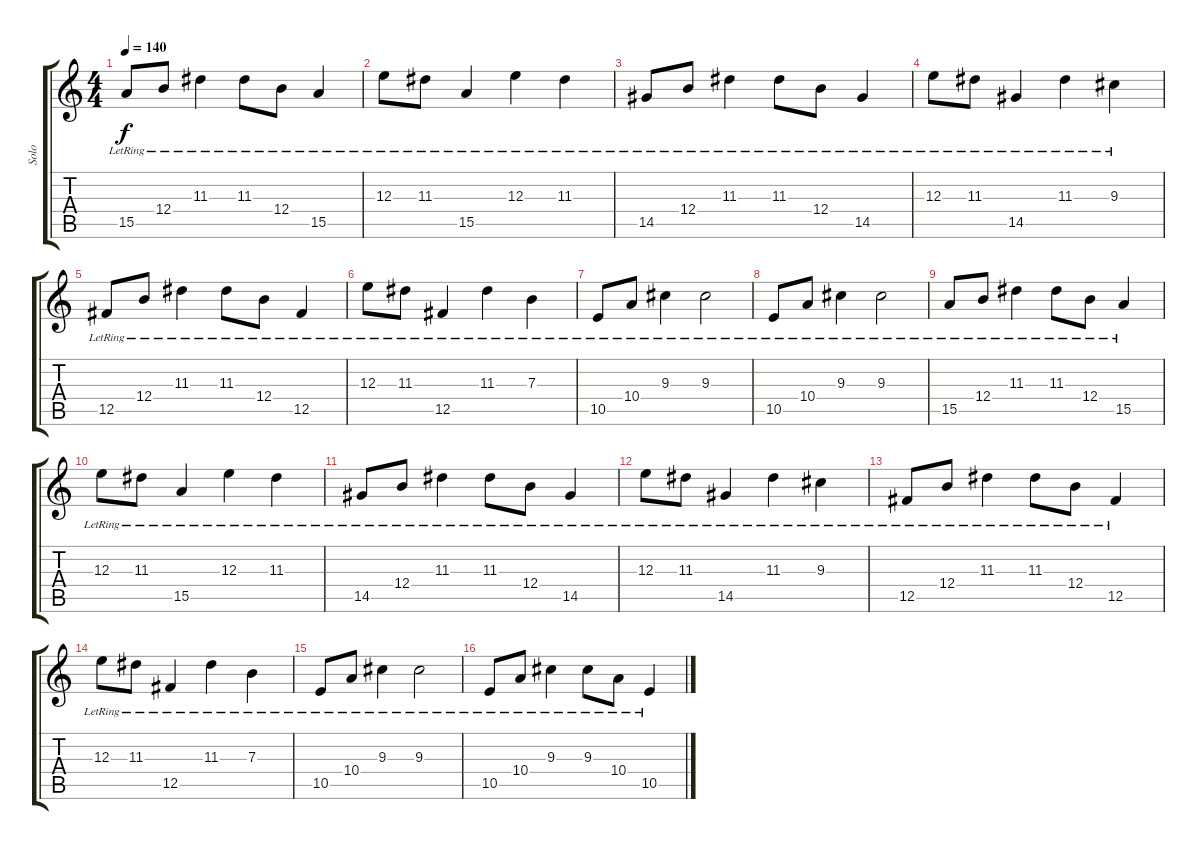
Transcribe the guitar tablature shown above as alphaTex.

\track ("Solo" "Solo") {instrument acousticguitarsteel}
\staff {score tabs}
\tuning (E4 B3 E3 B2 Gb2 B1) {hide}
\ts (4 4)
\tempo 140
\clef g2
\ks c
15.5{lr}.8{dy f} 12.4{lr}.8 11.3{lr}.4 11.3{lr}.8 12.4{lr}.8 15.5{lr}.4 |
12.3{lr}.8 11.3{lr}.8 15.5{lr}.4 12.3{lr}.4 11.3{lr}.4 |
14.5{lr}.8 12.4{lr}.8 11.3{lr}.4 11.3{lr}.8 12.4{lr}.8 14.5{lr}.4 |
12.3{lr}.8 11.3{lr}.8 14.5{lr}.4 11.3{lr}.4 9.3{lr}.4 |
12.5{lr}.8 12.4{lr}.8 11.3{lr}.4 11.3{lr}.8 12.4{lr}.8 12.5{lr}.4 |
12.3{lr}.8 11.3{lr}.8 12.5{lr}.4 11.3{lr}.4 7.3{lr}.4 |
10.5{lr}.8 10.4{lr}.8 9.3{lr}.4 9.3{lr}.2 |
10.5{lr}.8 10.4{lr}.8 9.3{lr}.4 9.3{lr}.2 |
15.5{lr}.8 12.4{lr}.8 11.3{lr}.4 11.3{lr}.8 12.4{lr}.8 15.5{lr}.4 |
12.3{lr}.8 11.3{lr}.8 15.5{lr}.4 12.3{lr}.4 11.3{lr}.4 |
14.5{lr}.8 12.4{lr}.8 11.3{lr}.4 11.3{lr}.8 12.4{lr}.8 14.5{lr}.4 |
12.3{lr}.8 11.3{lr}.8 14.5{lr}.4 11.3{lr}.4 9.3{lr}.4 |
12.5{lr}.8 12.4{lr}.8 11.3{lr}.4 11.3{lr}.8 12.4{lr}.8 12.5{lr}.4 |
12.3{lr}.8 11.3{lr}.8 12.5{lr}.4 11.3{lr}.4 7.3{lr}.4 |
10.5{lr}.8 10.4{lr}.8 9.3{lr}.4 9.3{lr}.2 |
10.5{lr}.8 10.4{lr}.8 9.3{lr}.4 9.3{lr}.8 10.4{lr}.8 10.5{lr}.4
